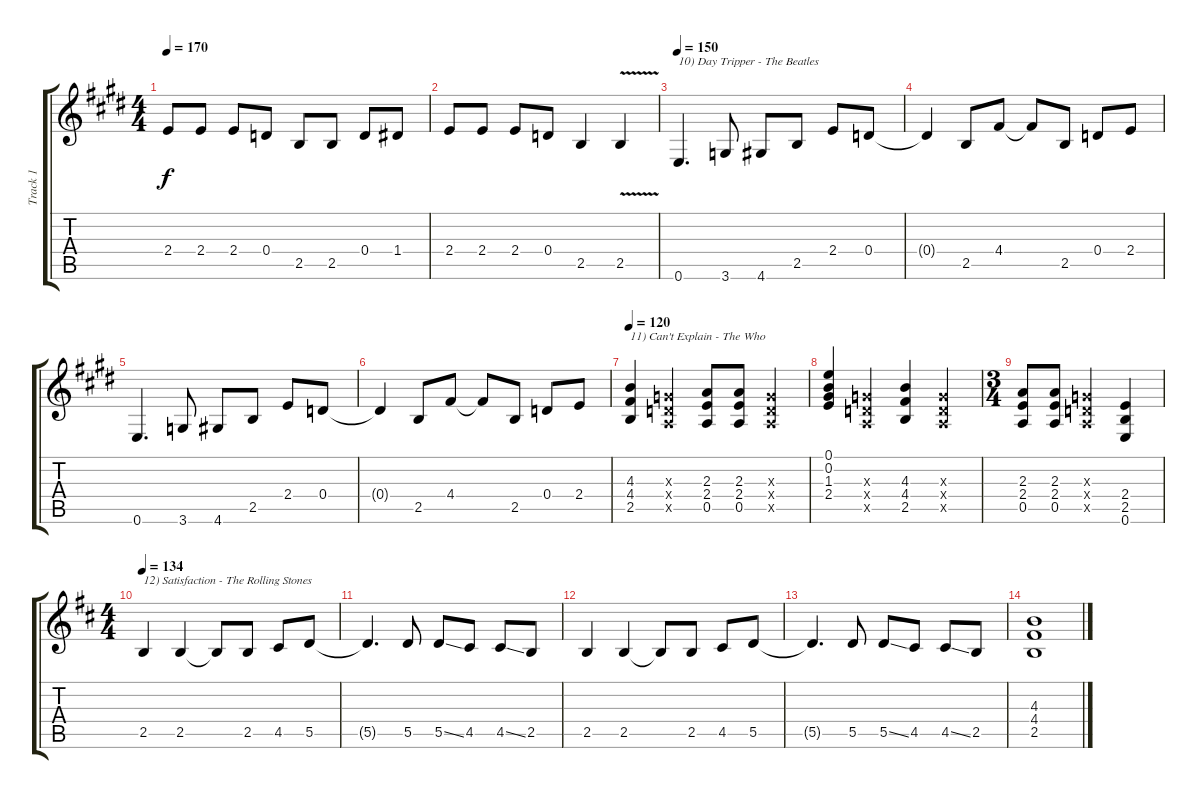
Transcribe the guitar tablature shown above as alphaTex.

\track ("Track 1" "Track 1") {instrument electricguitarclean}
\staff {score tabs}
\tuning (E4 B3 G3 D3 A2 E2) {hide}
\ts (4 4)
\tempo 170
\clef g2
\ks e
2.4.8{dy f} 2.4.8 2.4.8 0.4.8 2.5.8 2.5.8 0.4.8 1.4.8 |
2.4.8 2.4.8 2.4.8 0.4.8 2.5.4 2.5{v}.4 |
\tempo 150
0.6.4{d txt "10) Day Tripper - The Beatles"} 3.6.8 4.6.8 2.5.8 2.4.8 0.4.8 |
0.4{t}.4 2.5.8 4.4.8 4.4{t}.8 2.5.8 0.4.8 2.4.8 |
0.6.4{d} 3.6.8 4.6.8 2.5.8 2.4.8 0.4.8 |
0.4{t}.4 2.5.8 4.4.8 4.4{t}.8 2.5.8 0.4.8 2.4.8 |
\tempo 120
(4.3 4.4 2.5).4{txt "11) Can't Explain - The Who"} (0.3{x} 0.4{x} 0.5{x}).4 (2.3 2.4 0.5).8 (2.3 2.4 0.5).8 (0.3{x} 0.4{x} 0.5{x}).4 |
(0.1 0.2 1.3 2.4).4 (0.3{x} 0.4{x} 0.5{x}).4 (4.3 4.4 2.5).4 (0.3{x} 0.4{x} 0.5{x}).4 |
\ts (3 4)
(2.3 2.4 0.5).8 (2.3 2.4 0.5).8 (0.3{x} 0.4{x} 0.5{x}).4 (2.4 2.5 0.6).4 |
\ts (4 4)
\tempo 134
\ks bminor
2.5.4{txt "12) Satisfaction - The Rolling Stones"} 2.5.4 2.5{t}.8 2.5.8 4.5.8 5.5.8 |
5.5{t}.4{d} 5.5.8 5.5{ss}.8 4.5.8 4.5{ss}.8 2.5.8 |
2.5.4 2.5.4 2.5{t}.8 2.5.8 4.5.8 5.5.8 |
5.5{t}.4{d} 5.5.8 5.5{ss}.8 4.5.8 4.5{ss}.8 2.5.8 |
(4.3 4.4 2.5).1
